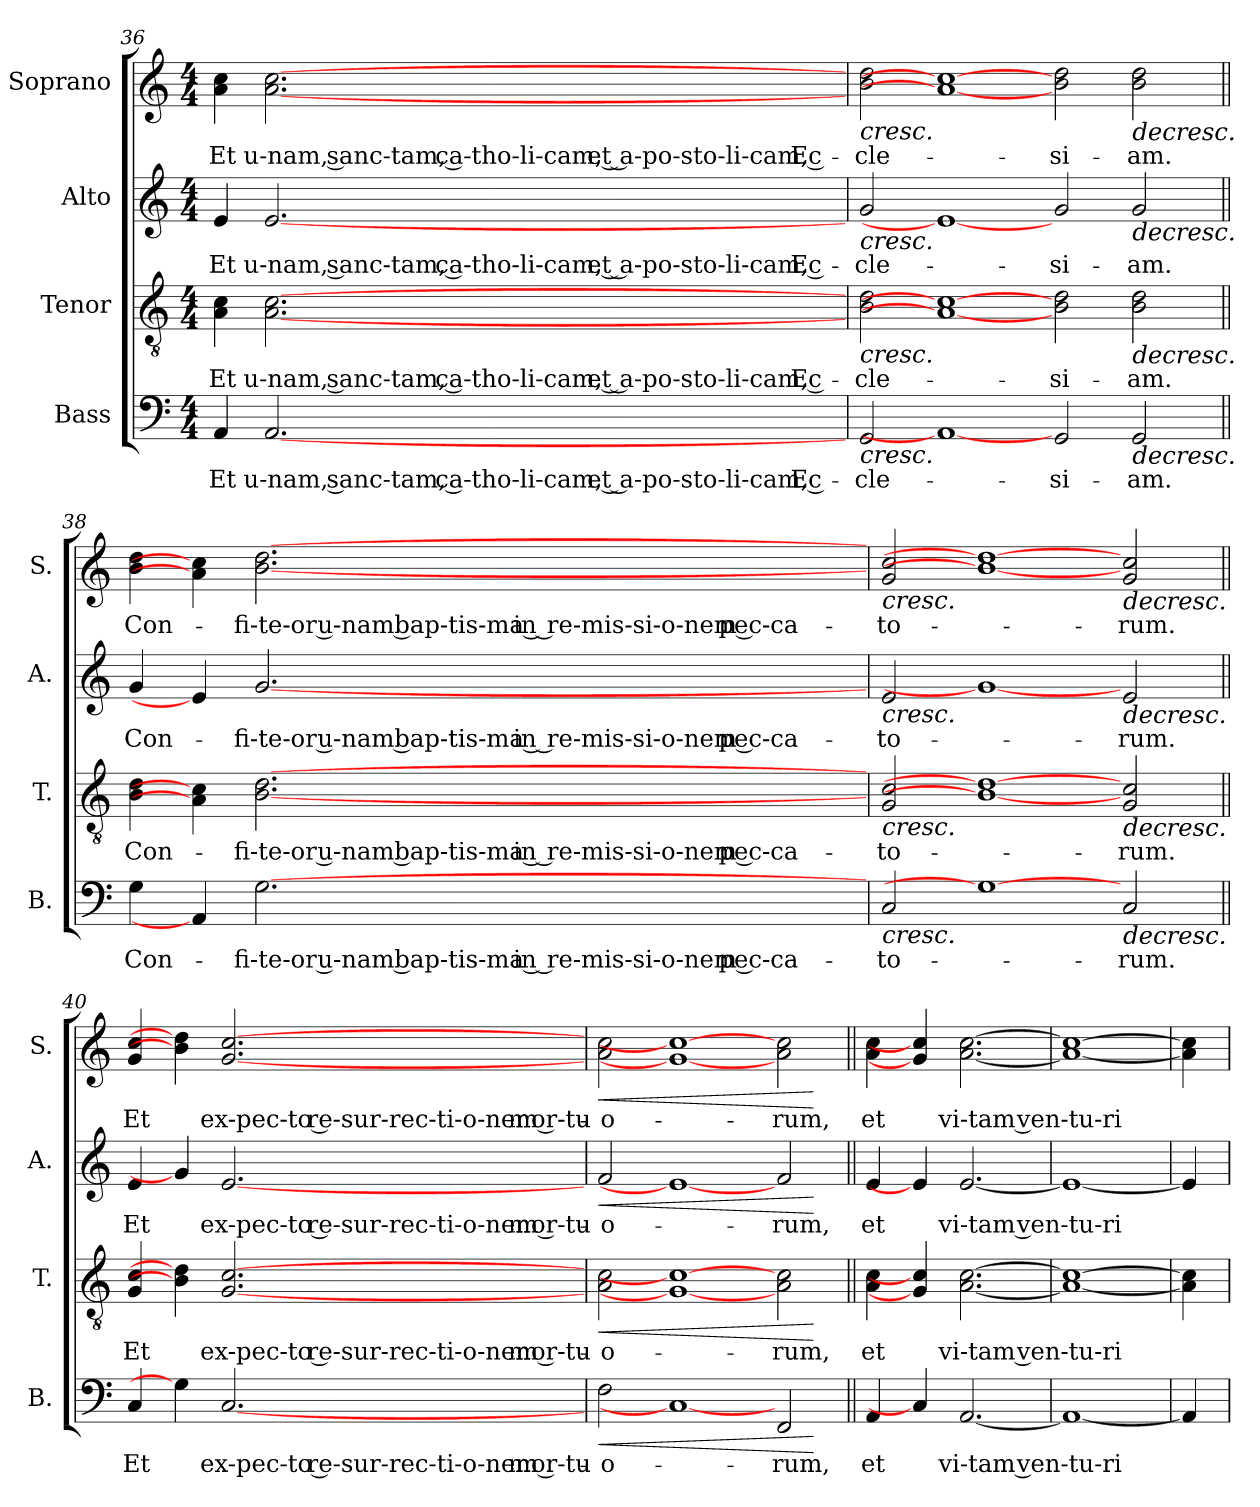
**kern	**text	**dynam	**kern	**text	**dynam	**kern	**text	**dynam	**kern	**text	**dynam
*part4	*part4	*part4	*part3	*part3	*part3	*part2	*part2	*part2	*part1	*part1	*part1
*staff4	*staff4	*staff4	*staff3	*staff3	*staff3	*staff2	*staff2	*staff2	*staff1	*staff1	*staff1
*I"Bass	*	*	*I"Tenor	*	*	*I"Alto	*	*	*I"Soprano	*	*
*I'B.	*	*	*I'T.	*	*	*I'A.	*	*	*I'S.	*	*
*clefF4	*	*	*clefGv2	*	*	*clefG2	*	*	*clefG2	*	*
*k[]	*	*	*k[]	*	*	*k[]	*	*	*k[]	*	*
*M4/4	*	*	*M4/4	*	*	*M4/4	*	*	*M4/4	*	*
=36	=36	=36	=36	=36	=36	=36	=36	=36	=36	=36	=36
!	!LO:LY:b	!	!	!LO:LY:b	!	!	!LO:LY:b	!	!	!LO:LY:b	!
4AA/	Et	.	4A\ 4c\	Et	.	4e/	Et	.	4a\ 4cc\	Et	.
!	!LO:LY:b	!	!	!LO:LY:b	!	!	!LO:LY:b	!	!	!LO:LY:b	!
[2.AA	u-nam, sanc-tam, ca-tho-li-cam, et a-po-sto-li-cam, Ec-	.	[2.A [2.c	u-nam, sanc-tam, ca-tho-li-cam, et a-po-sto-li-cam, Ec-	.	[2.e	u-nam, sanc-tam, ca-tho-li-cam, et a-po-sto-li-cam, Ec-	.	[2.a [2.cc	u-nam, sanc-tam, ca-tho-li-cam, et a-po-sto-li-cam, Ec-	.
=37	=37	=37	=37	=37	=37	=37	=37	=37	=37	=37	=37
!	!LO:LY:b	!LO:HP:b	!	!LO:LY:b	!LO:HP:b	!	!LO:LY:b	!LO:HP:b	!	!LO:LY:b	!LO:HP:b
2GG/	-cle-	<	2B\ 2d\	-cle-	<	2g/	-cle-	<	2b\ 2dd\	-cle-	<
1AA_	.	.	1A_ 1c_	.	.	1e_	.	.	1a_ 1cc_	.	.
!	!LO:LY:b	!	!	!LO:LY:b	!	!	!LO:LY:b	!	!	!LO:LY:b	!
2GG/	-si-	.	2B\ 2d\	-si-	.	2g/	-si-	.	2b\ 2dd\	-si-	.
!	!LO:LY:b	!LO:HP:b	!	!LO:LY:b	!LO:HP:b	!	!LO:LY:b	!LO:HP:b	!	!LO:LY:b	!LO:HP:b
2GG/	-am.	>	2B\ 2d\	-am.	>	2g/	-am.	>	2b\ 2dd\	-am.	>
.	.	[	.	.	[	.	.	[	.	.	[
!!LO:PB:g=z
=38||	=38||	=38||	=38||	=38||	=38||	=38||	=38||	=38||	=38||	=38||	=38||
!	!LO:LY:b	!	!	!LO:LY:b	!	!	!LO:LY:b	!	!	!LO:LY:b	!
4G\	Con-	.	4B\ 4d\	Con-	.	4g/	Con-	.	4b\ 4dd\	Con-	.
4AA]	.	.	4A] 4c]	.	.	4e]	.	.	4a] 4cc]	.	.
!	!LO:LY:b	!	!	!LO:LY:b	!	!	!LO:LY:b	!	!	!LO:LY:b	!
[2.G	-fi-te-or u-nam bap-tis-ma in re-mis-si-o-nem pec-ca-	.	[2.B [2.d	-fi-te-or u-nam bap-tis-ma in re-mis-si-o-nem pec-ca-	.	[2.g	-fi-te-or u-nam bap-tis-ma in re-mis-si-o-nem pec-ca-	.	[2.b [2.dd	-fi-te-or u-nam bap-tis-ma in re-mis-si-o-nem pec-ca-	.
=39	=39	=39	=39	=39	=39	=39	=39	=39	=39	=39	=39
!	!LO:LY:b	!LO:HP:b	!	!LO:LY:b	!LO:HP:b	!	!LO:LY:b	!LO:HP:b	!	!LO:LY:b	!LO:HP:b
2C/	-to-	<	2G/ 2c/	-to-	<	2e/	-to-	<	2g/ 2cc/	-to-	<
1G_	.	]	1B_ 1d_	.	]	1g_	.	]	1b_ 1dd_	.	]
!	!LO:LY:b	!LO:HP:b	!	!LO:LY:b	!LO:HP:b	!	!LO:LY:b	!LO:HP:b	!	!LO:LY:b	!LO:HP:b
2C/	-rum.	>	2G/ 2c/	-rum.	>	2e/	-rum.	>	2g/ 2cc/	-rum.	>
.	.	[	.	.	[	.	.	[	.	.	[
!!LO:LB:g=z
=40||	=40||	=40||	=40||	=40||	=40||	=40||	=40||	=40||	=40||	=40||	=40||
!	!LO:LY:b	!	!	!LO:LY:b	!	!	!LO:LY:b	!	!	!LO:LY:b	!
4C/	Et	.	4G/ 4c/	Et	.	4e/	Et	.	4g/ 4cc/	Et	.
4G]	.	.	4B] 4d]	.	.	4g]	.	.	4b] 4dd]	.	.
!	!LO:LY:b	!	!	!LO:LY:b	!	!	!LO:LY:b	!	!	!LO:LY:b	!
[2.C	ex-pec-to re-sur-rec-ti-o-nem mor-tu-	.	[2.G [2.c	ex-pec-to re-sur-rec-ti-o-nem mor-tu-	.	[2.e	ex-pec-to re-sur-rec-ti-o-nem mor-tu-	.	[2.g [2.cc	ex-pec-to re-sur-rec-ti-o-nem mor-tu-	.
=41	=41	=41	=41	=41	=41	=41	=41	=41	=41	=41	=41
!	!LO:LY:b	!LO:HP:b	!	!LO:LY:b	!LO:HP:b	!	!LO:LY:b	!LO:HP:b	!	!LO:LY:b	!LO:HP:b
2F\	-o-	<	2A\ 2c\	-o-	<	2f/	-o-	<	2a\ 2cc\	-o-	<
1C_	.	]	1G_ 1c_	.	]	1e_	.	]	1g_ 1cc_	.	]
!	!LO:LY:b	!	!	!LO:LY:b	!	!	!LO:LY:b	!	!	!LO:LY:b	!
2FF/	-rum,	.	2A\ 2c\	-rum,	.	2f/	-rum,	.	2a\ 2cc\	-rum,	.
.	.	[	.	.	[	.	.	[	.	.	[
!!LO:PB:g=z
=42||	=42||	=42||	=42||	=42||	=42||	=42||	=42||	=42||	=42||	=42||	=42||
!	!LO:LY:b	!	!	!LO:LY:b	!	!	!LO:LY:b	!	!	!LO:LY:b	!
4AA/	et	.	4A\ 4c\	et	.	4e/	et	.	4a\ 4cc\	et	.
4C]	.	.	4G] 4c]	.	.	4e]	.	.	4g] 4cc]	.	.
!	!LO:LY:b	!	!	!LO:LY:b	!	!	!LO:LY:b	!	!	!LO:LY:b	!
[2.AA	vi-tam ven-tu-ri	.	[2.A [2.c	vi-tam ven-tu-ri	.	[2.e	vi-tam ven-tu-ri	.	[2.a [2.cc	vi-tam ven-tu-ri	.
=43	=43	=43	=43	=43	=43	=43	=43	=43	=43	=43	=43
1AA_	.	.	1A_ 1c_	.	.	1e_	.	.	1a_ 1cc_	.	.
=44	=44	=44	=44	=44	=44	=44	=44	=44	=44	=44	=44
4AA]	.	.	4A] 4c]	.	.	4e]	.	.	4a] 4cc]	.	.
=	=	=	=	=	=	=	=	=	=	=	=
*-	*-	*-	*-	*-	*-	*-	*-	*-	*-	*-	*-
